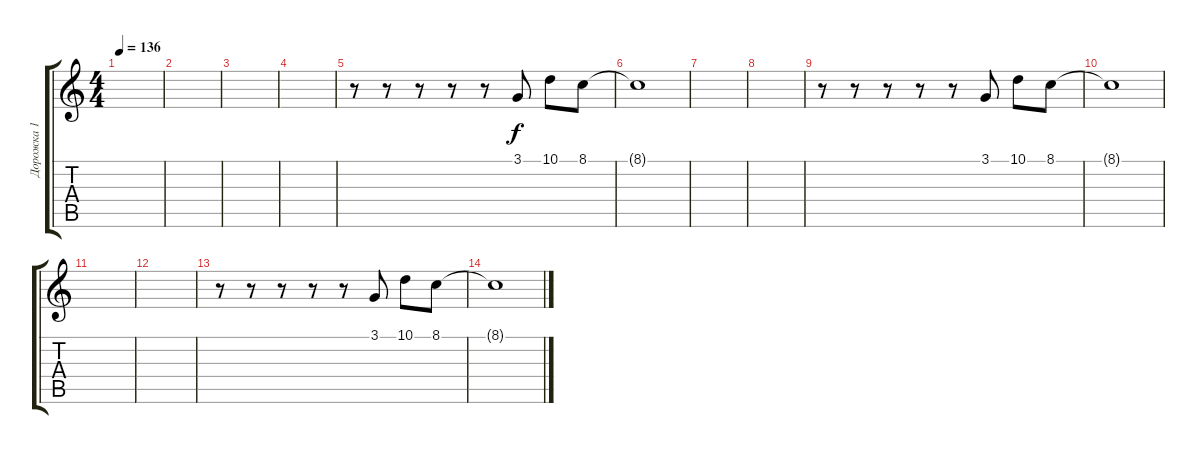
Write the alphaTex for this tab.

\track ("Дорожка 1" "Дорожка 1") {instrument synthbrass1}
\staff {score tabs}
\tuning (E4 B3 G3 D3 A2 E2) {hide}
\ts (4 4)
\tempo 136
\clef g2
\ks c
|
|
|
|
r.8 r.8 r.8 r.8 r.8 3.1.8 10.1.8 8.1.8 |
8.1{t}.1 |
|
|
r.8 r.8 r.8 r.8 r.8 3.1.8 10.1.8 8.1.8 |
8.1{t}.1 |
|
|
r.8 r.8 r.8 r.8 r.8 3.1.8 10.1.8 8.1.8 |
8.1{t}.1
